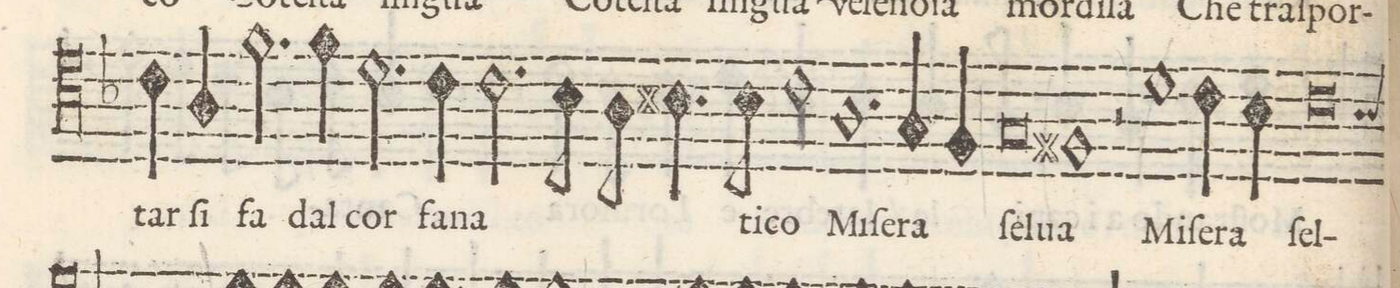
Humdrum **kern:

**kern	**text
*I"TENORE	*
*clefC4	*
*k[b-]	*
*met(C)	*
*M2/1	*
4c\	-tar
4A/	ſi
=10-	=10-
2.f\	fa
4f\	dal
2.d\	cor
4c\	fa-
=11-	=11-
2.c\	-na-
8B-y\	.
8A\	.
4.Bn\	.
8B\	-ti-
2c\	-co
=12-	=12-
1.A	Mi-
4G/	-ſe-
4F/	-ra
=13-	=13-
0G	ſe-
=14-	=14-
1F#X	-lua
2r	.
1d\	Mi-
=15-	=15-
4c\	-ſe-
4B-y\	-ra
0c	ſel-
=16-	=16-
*-	*-
